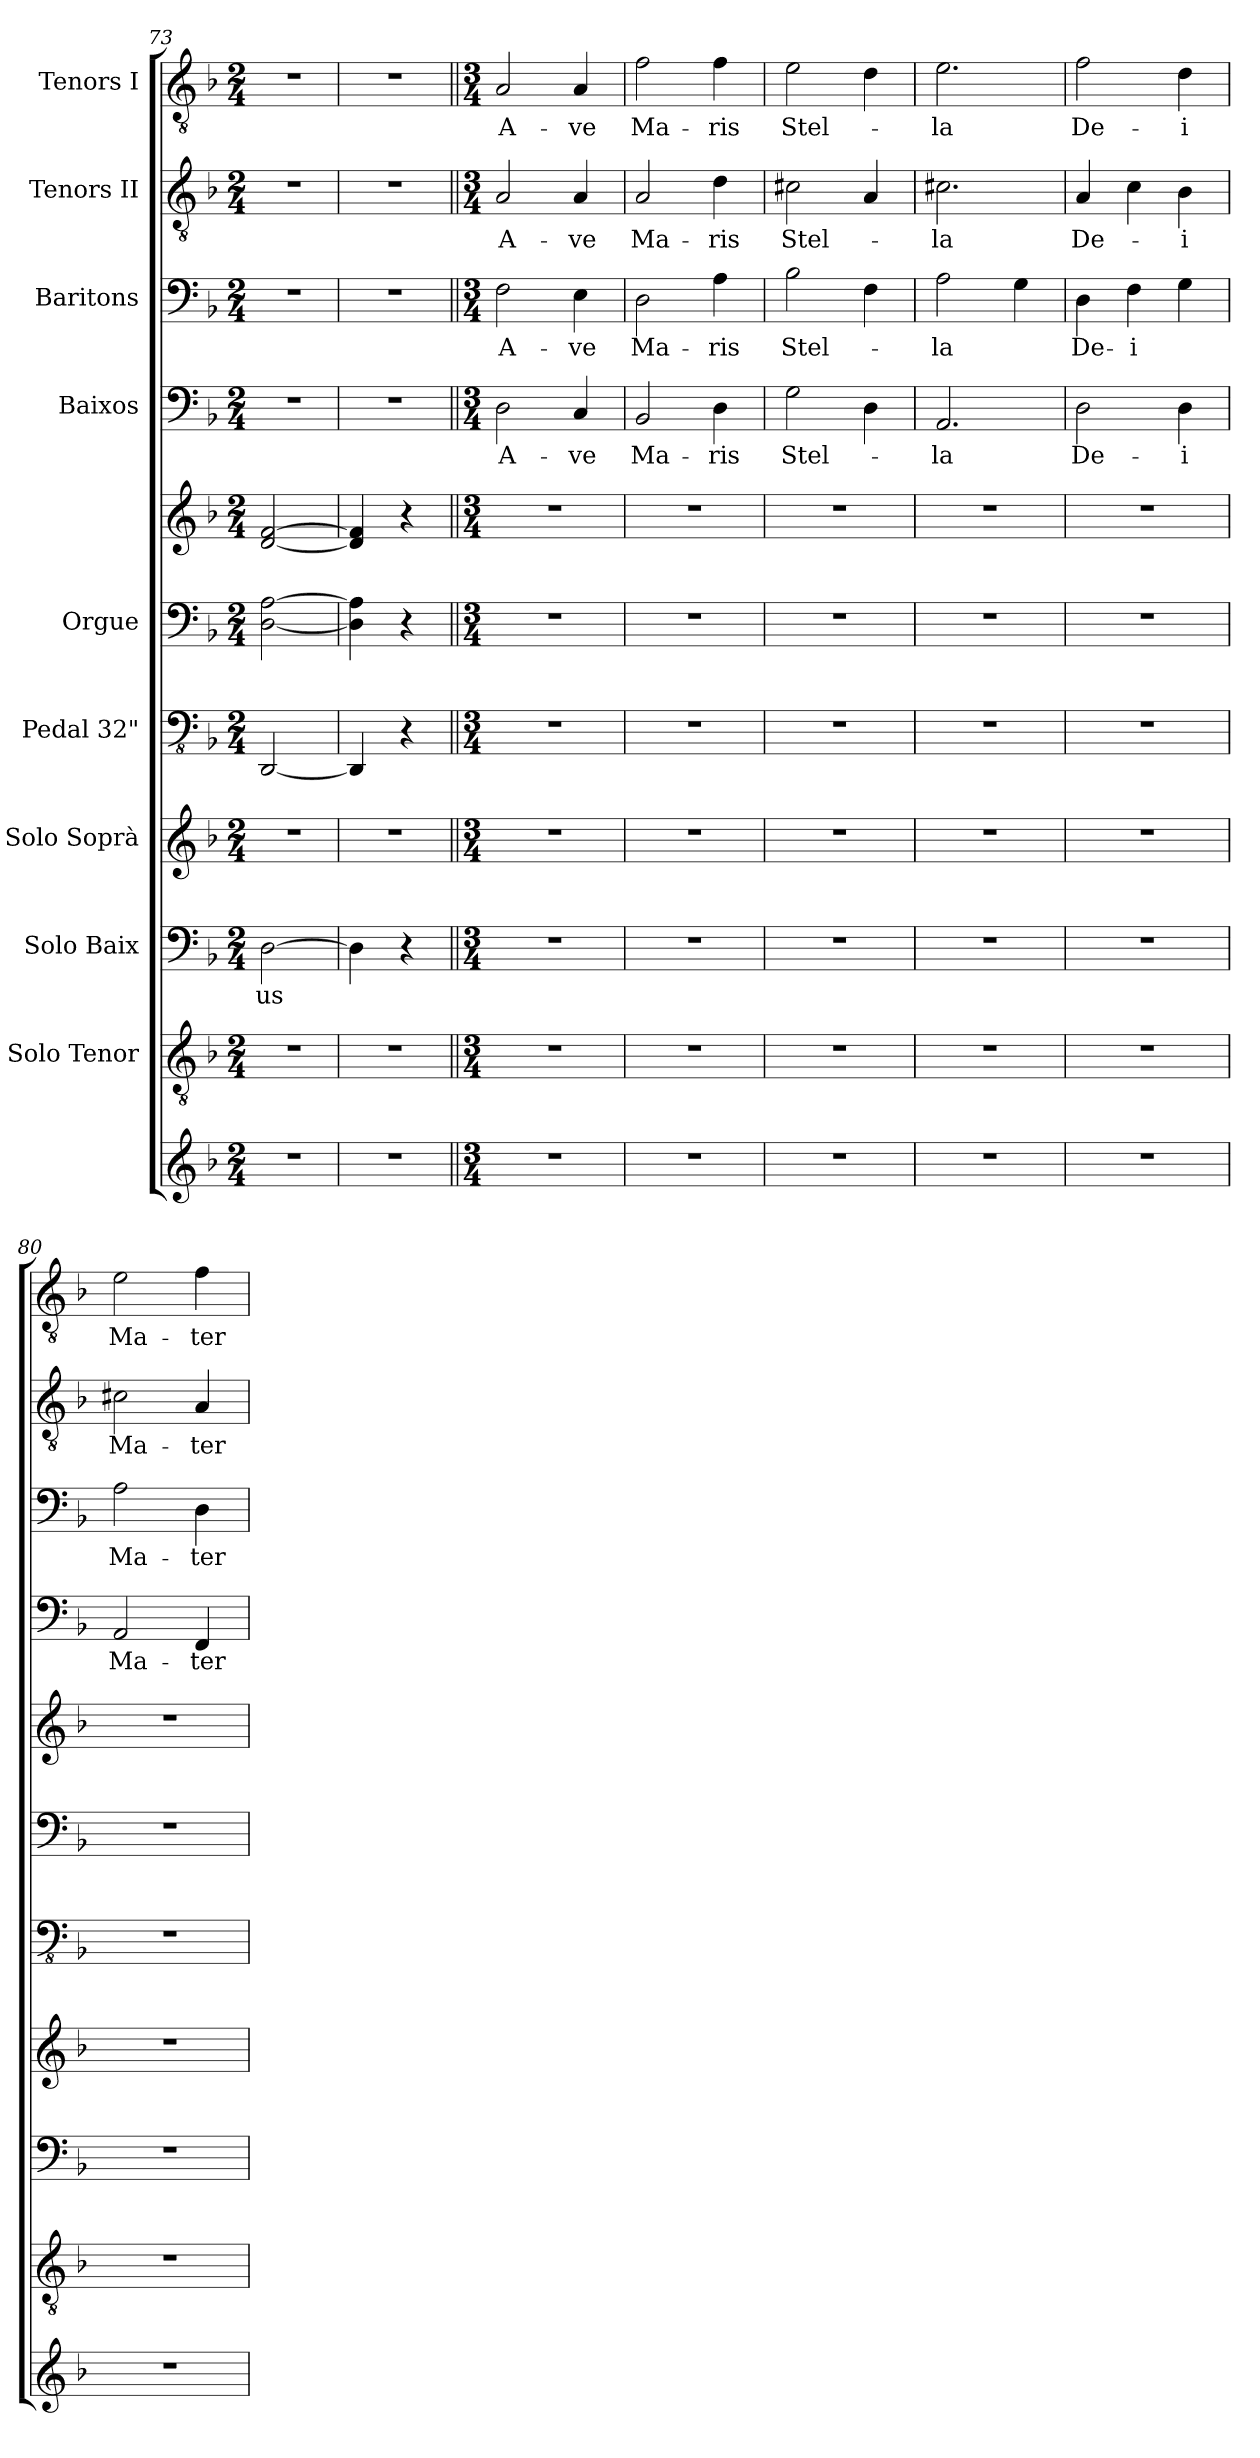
**kern	**kern	**kern	**text	**kern	**kern	**kern	**kern	**kern	**text	**kern	**text	**kern	**text	**kern	**text
*part10	*part9	*part8	*part8	*part7	*part6	*part5	*part5	*part4	*part4	*part3	*part3	*part2	*part2	*part1	*part1
*staff11	*staff10	*staff9	*staff9	*staff8	*staff7	*staff6	*staff5	*staff4	*staff4	*staff3	*staff3	*staff2	*staff2	*staff1	*staff1
*	*I"Solo Tenor	*I"Solo Baix	*	*I"Solo Soprà	*I"Pedal 32"	*I"Orgue	*	*I"Baixos	*	*I"Baritons	*	*I"Tenors II	*	*I"Tenors I	*
*clefG2	*clefGv2	*clefF4	*	*clefG2	*clefFv4	*clefF4	*clefG2	*clefF4	*	*clefF4	*	*clefGv2	*	*clefGv2	*
*k[b-]	*k[b-]	*k[b-]	*	*k[b-]	*k[b-]	*k[b-]	*k[b-]	*k[b-]	*	*k[b-]	*	*k[b-]	*	*k[b-]	*
*F:	*F:	*F:	*	*F:	*F:	*F:	*F:	*F:	*	*F:	*	*F:	*	*F:	*
*M2/4	*M2/4	*M2/4	*	*M2/4	*M2/4	*M2/4	*M2/4	*M2/4	*	*M2/4	*	*M2/4	*	*M2/4	*
=73	=73	=73	=73	=73	=73	=73	=73	=73	=73	=73	=73	=73	=73	=73	=73
2r	2r	[2D\	-us	2r	[2DDD/	[2D\ [2A\	[2d/ [2f/	2r	.	2r	.	2r	.	2r	.
=74	=74	=74	=74	=74	=74	=74	=74	=74	=74	=74	=74	=74	=74	=74	=74
2r	2r	4D\]	.	2r	4DDD/]	4D\] 4A\]	4d/] 4f/]	2r	.	2r	.	2r	.	2r	.
.	.	4r	.	.	4r	4r	4r	.	.	.	.	.	.	.	.
=75||	=75||	=75||	=75||	=75||	=75||	=75||	=75||	=75||	=75||	=75||	=75||	=75||	=75||	=75||	=75||
*M3/4	*M3/4	*M3/4	*	*M3/4	*M3/4	*M3/4	*M3/4	*M3/4	*	*M3/4	*	*M3/4	*	*M3/4	*
*	*	*	*	*	*	*	*	*	*	*	*	*	*	*MM80	*
2.r	2.r	2.r	.	2.r	2.r	2.r	2.r	2D\	A-	2F\	A-	2A/	A-	2A/	A-
.	.	.	.	.	.	.	.	4C/	-ve	4E\	-ve	4A/	-ve	4A/	-ve
=76	=76	=76	=76	=76	=76	=76	=76	=76	=76	=76	=76	=76	=76	=76	=76
2.r	2.r	2.r	.	2.r	2.r	2.r	2.r	2BB-/	Ma-	2D\	Ma-	2A/	Ma-	2f\	Ma-
.	.	.	.	.	.	.	.	4D\	-ris	4A\	-ris	4d\	-ris	4f\	-ris
=77	=77	=77	=77	=77	=77	=77	=77	=77	=77	=77	=77	=77	=77	=77	=77
2.r	2.r	2.r	.	2.r	2.r	2.r	2.r	2G\	Stel-	2B-\	Stel-	2c#X\	Stel-	2e\	Stel-
.	.	.	.	.	.	.	.	4D\	.	4F\	.	4A/	.	4d\	.
=78	=78	=78	=78	=78	=78	=78	=78	=78	=78	=78	=78	=78	=78	=78	=78
2.r	2.r	2.r	.	2.r	2.r	2.r	2.r	2.AA/	-la	2A\	-la	2.c#X\	-la	2.e\	-la
.	.	.	.	.	.	.	.	.	.	4G\	.	.	.	.	.
!!LO:PB:g=z
=79	=79	=79	=79	=79	=79	=79	=79	=79	=79	=79	=79	=79	=79	=79	=79
2.r	2.r	2.r	.	2.r	2.r	2.r	2.r	2D\	De-	4D\	De-	4A/	De-	2f\	De-
.	.	.	.	.	.	.	.	.	.	4F\	-i	4c\	.	.	.
.	.	.	.	.	.	.	.	4D\	-i	4G\	.	4B-\	-i	4d\	-i
=80	=80	=80	=80	=80	=80	=80	=80	=80	=80	=80	=80	=80	=80	=80	=80
2.r	2.r	2.r	.	2.r	2.r	2.r	2.r	2AA/	Ma-	2A\	Ma-	2c#X\	Ma-	2e\	Ma-
.	.	.	.	.	.	.	.	4FF/	-ter	4D\	-ter	4A/	-ter	4f\	-ter
=	=	=	=	=	=	=	=	=	=	=	=	=	=	=	=
*-	*-	*-	*-	*-	*-	*-	*-	*-	*-	*-	*-	*-	*-	*-	*-
